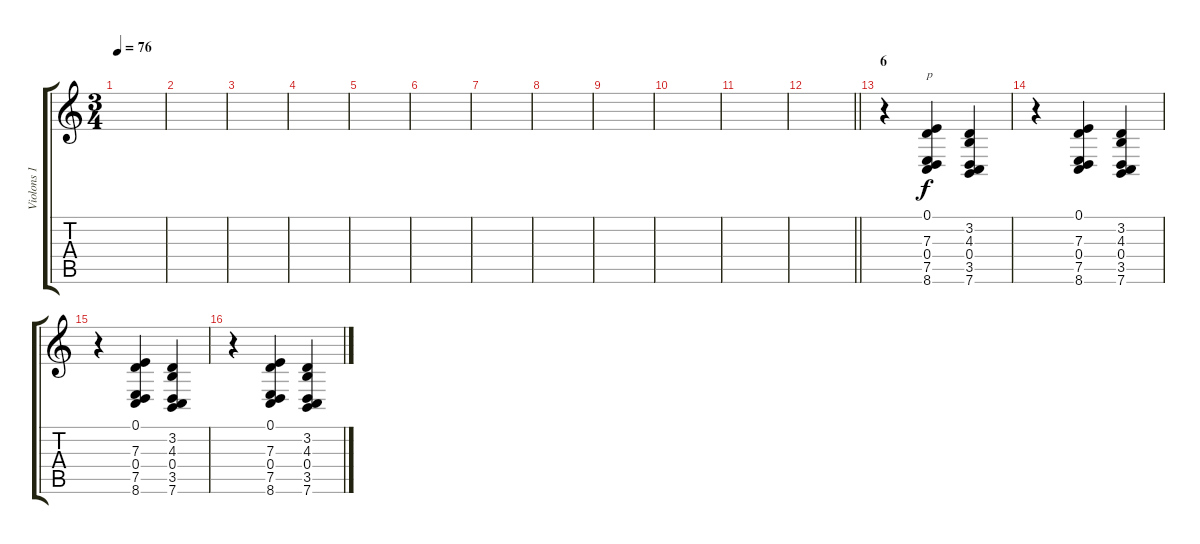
\track ("Violons 1" "Violons 1") {instrument pizzicatostrings}
\staff {score tabs}
\tuning (E4 B3 G3 D3 A2 E2) {hide}
\ts (3 4)
\tempo 76
\clef g2
\ks c
|
|
|
|
|
|
|
|
|
|
|
\barLineRight lightlight
|
\section ("" "6")
r.4 (0.1 7.3 0.4 7.5 8.6).4{txt "p"} (3.2 4.3 0.4 3.5 7.6).4 |
r.4 (0.1 7.3 0.4 7.5 8.6).4 (3.2 4.3 0.4 3.5 7.6).4 |
r.4 (0.1 7.3 0.4 7.5 8.6).4 (3.2 4.3 0.4 3.5 7.6).4 |
r.4 (0.1 7.3 0.4 7.5 8.6).4 (3.2 4.3 0.4 3.5 7.6).4
